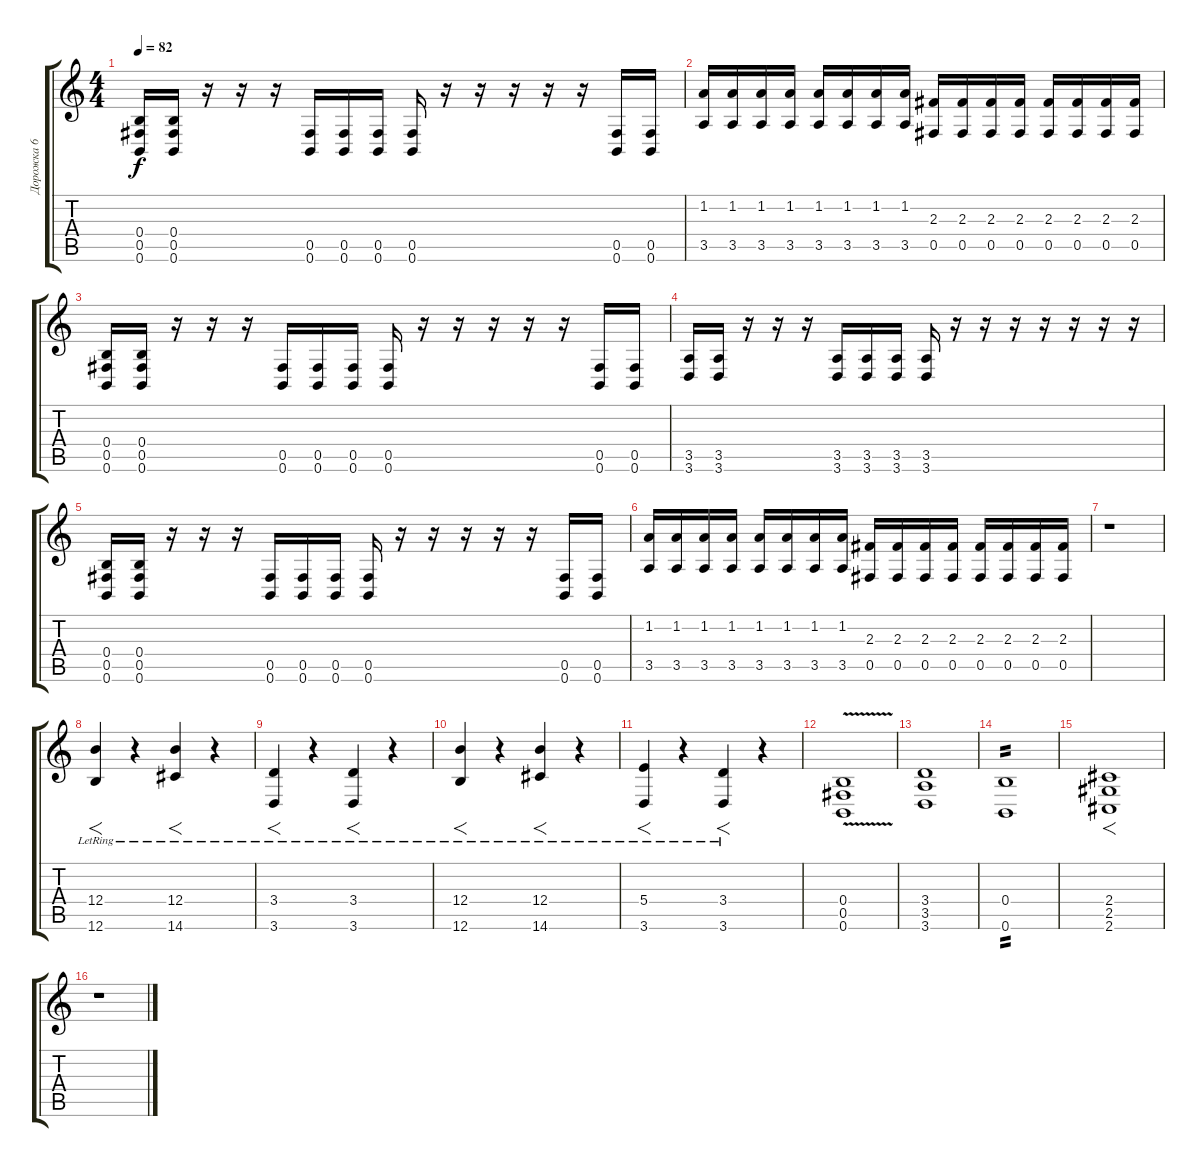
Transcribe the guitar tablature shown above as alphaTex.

\track ("Дорожка 6" "Дорожка 6") {instrument overdrivenguitar}
\staff {score tabs}
\tuning (Db4 Ab3 E3 B2 Gb2 B1) {hide}
\ts (4 4)
\tempo 82
\clef g2
\ks c
(0.4 0.5 0.6).16{dy f} (0.4 0.5 0.6).16 r.16 r.16 r.16 (0.5 0.6).16 (0.5 0.6).16 (0.5 0.6).16 (0.5 0.6).16 r.16 r.16 r.16 r.16 r.16 (0.5 0.6).16 (0.5 0.6).16 |
(1.2 3.5).16 (1.2 3.5).16 (1.2 3.5).16 (1.2 3.5).16 (1.2 3.5).16 (1.2 3.5).16 (1.2 3.5).16 (1.2 3.5).16 (2.3 0.5).16 (2.3 0.5).16 (2.3 0.5).16 (2.3 0.5).16 (2.3 0.5).16 (2.3 0.5).16 (2.3 0.5).16 (2.3 0.5).16 |
(0.4 0.5 0.6).16 (0.4 0.5 0.6).16 r.16 r.16 r.16 (0.5 0.6).16 (0.5 0.6).16 (0.5 0.6).16 (0.5 0.6).16 r.16 r.16 r.16 r.16 r.16 (0.5 0.6).16 (0.5 0.6).16 |
(3.5 3.6).16 (3.5 3.6).16 r.16 r.16 r.16 (3.5 3.6).16 (3.5 3.6).16 (3.5 3.6).16 (3.5 3.6).16 r.16 r.16 r.16 r.16 r.16 r.16 r.16 |
(0.4 0.5 0.6).16 (0.4 0.5 0.6).16 r.16 r.16 r.16 (0.5 0.6).16 (0.5 0.6).16 (0.5 0.6).16 (0.5 0.6).16 r.16 r.16 r.16 r.16 r.16 (0.5 0.6).16 (0.5 0.6).16 |
(1.2 3.5).16 (1.2 3.5).16 (1.2 3.5).16 (1.2 3.5).16 (1.2 3.5).16 (1.2 3.5).16 (1.2 3.5).16 (1.2 3.5).16 (2.3 0.5).16 (2.3 0.5).16 (2.3 0.5).16 (2.3 0.5).16 (2.3 0.5).16 (2.3 0.5).16 (2.3 0.5).16 (2.3 0.5).16 |
r.1 |
(12.4{lr} 12.6{lr}).4{f balance 0} r.4 (12.4{lr} 14.6{lr}).4{f balance 16} r.4 |
(3.4{lr} 3.6{lr}).4{f balance 5} r.4 (3.4{lr} 3.6{lr}).4{f balance 11} r.4 |
(12.4{lr} 12.6{lr}).4{f balance 2} r.4 (12.4{lr} 14.6{lr}).4{f balance 14} r.4 |
(5.4{lr} 3.6{lr}).4{f} r.4 (3.4{lr} 3.6{lr}).4{f} r.4 |
(0.4{v} 0.5 0.6).1{instrument distortionguitar} |
(3.4 3.5 3.6).1 |
(0.4 0.6).1{tp 2} |
(2.4 2.5 2.6).1{f} |
r.1
